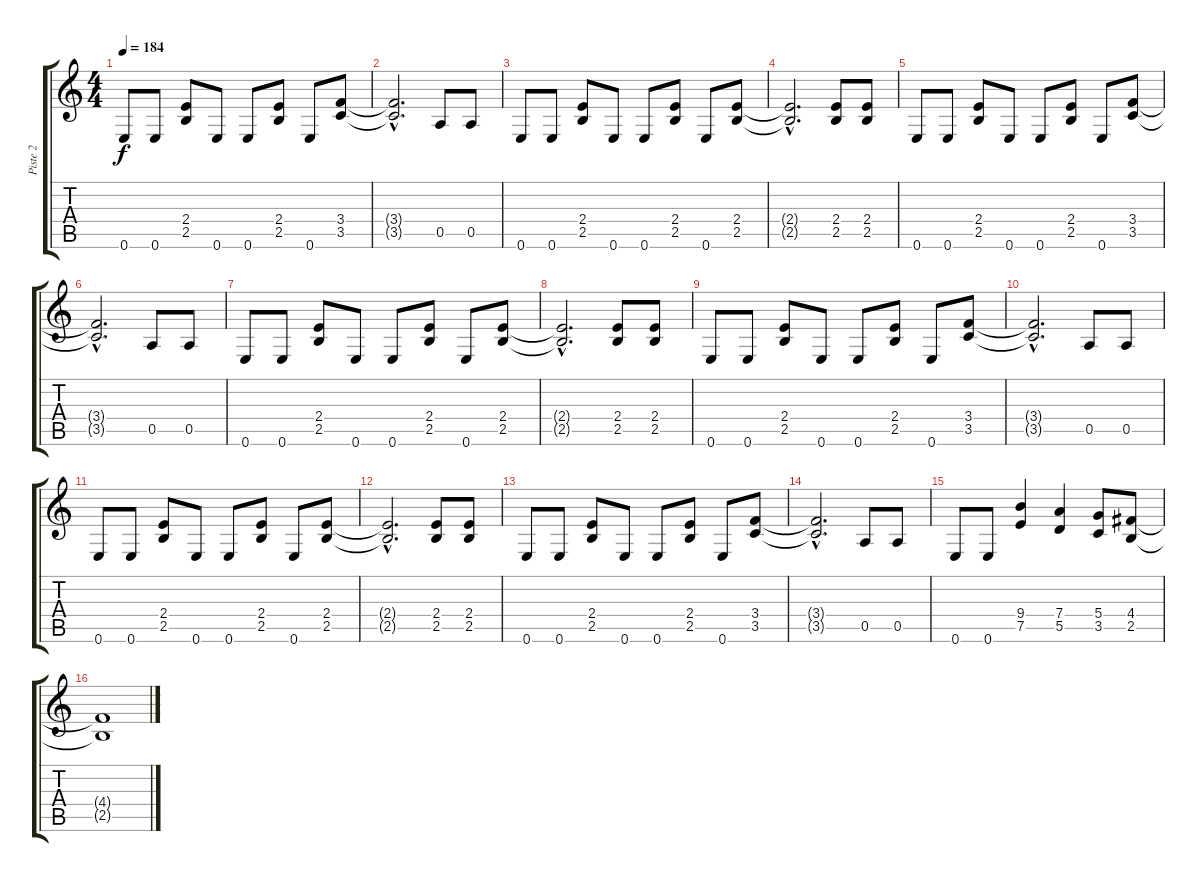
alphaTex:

\track ("Piste 2" "Piste 2") {instrument overdrivenguitar}
\staff {score tabs}
\tuning (E4 B3 G3 D3 A2 E2) {hide}
\ts (4 4)
\tempo 184
\clef g2
\ks c
0.6.8{dy f} 0.6.8 (2.4 2.5).8 0.6.8 0.6.8 (2.4 2.5).8 0.6.8 (3.4 3.5).8 |
(3.4{hac t} 3.5{hac t}).2{d} 0.5.8 0.5.8 |
0.6.8 0.6.8 (2.4 2.5).8 0.6.8 0.6.8 (2.4 2.5).8 0.6.8 (2.4 2.5).8 |
(2.4{hac t} 2.5{hac t}).2{d} (2.4 2.5).8 (2.4 2.5).8 |
0.6.8 0.6.8 (2.4 2.5).8 0.6.8 0.6.8 (2.4 2.5).8 0.6.8 (3.4 3.5).8 |
(3.4{hac t} 3.5{hac t}).2{d} 0.5.8 0.5.8 |
0.6.8 0.6.8 (2.4 2.5).8 0.6.8 0.6.8 (2.4 2.5).8 0.6.8 (2.4 2.5).8 |
(2.4{hac t} 2.5{hac t}).2{d} (2.4 2.5).8 (2.4 2.5).8 |
0.6.8 0.6.8 (2.4 2.5).8 0.6.8 0.6.8 (2.4 2.5).8 0.6.8 (3.4 3.5).8 |
(3.4{hac t} 3.5{hac t}).2{d} 0.5.8 0.5.8 |
0.6.8 0.6.8 (2.4 2.5).8 0.6.8 0.6.8 (2.4 2.5).8 0.6.8 (2.4 2.5).8 |
(2.4{hac t} 2.5{hac t}).2{d} (2.4 2.5).8 (2.4 2.5).8 |
0.6.8 0.6.8 (2.4 2.5).8 0.6.8 0.6.8 (2.4 2.5).8 0.6.8 (3.4 3.5).8 |
(3.4{hac t} 3.5{hac t}).2{d} 0.5.8 0.5.8 |
0.6.8 0.6.8 (9.4 7.5).4 (7.4 5.5).4 (5.4 3.5).8 (4.4 2.5).8 |
(4.4{t} 2.5{t}).1
